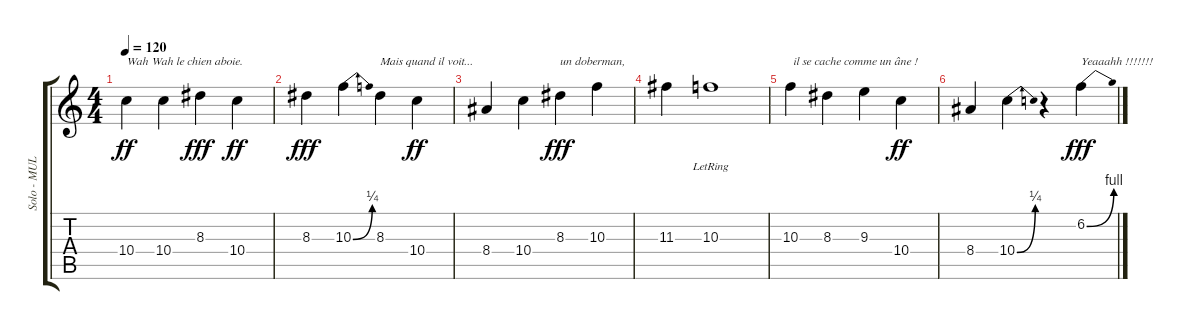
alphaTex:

\track ("Solo - MULLER Maxime" "Solo - MUL") {instrument electricguitarclean}
\staff {score tabs}
\tuning (E4 B3 G3 D3 A2 E2) {hide}
\ts (4 4)
\tempo 120
\tempo 165
\tempo 120
\clef g2
\ks c
10.4.4{txt "Wah Wah le chien aboie." dy ff instrument electricguitarclean} 10.4.4 8.3.4{dy fff} 10.4.4{dy ff} |
8.3.4{dy fff} 10.3{be (bend 0 0 60 1)}.4 8.3.4{txt "Mais quand il voit..."} 10.4.4{dy ff} |
8.4.4 10.4.4 8.3.4{txt "un doberman, " dy fff} 10.3.4 |
11.3.4 10.3{lr}.1 |
10.3.4{txt " il se cache comme un âne !"} 8.3.4 9.3.4 10.4.4{dy ff} |
8.4.4 10.4{be (bend 0 0 60 1)}.4 r.4 6.2{be (bend 0 0 60 4)}.4{txt "Yeaaahh !!!!!!!" dy fff}
